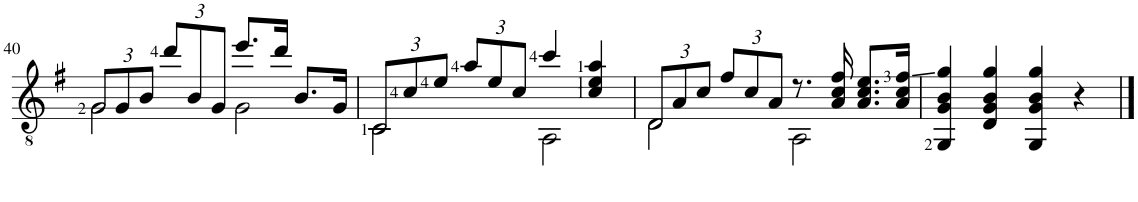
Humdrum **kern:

**kern
*part1
*staff1
*I"Guitar
*I'Guit.
!!LO:PB:g=z
*clefGv2
*k[f#]
*M4/4
*met(c)
*Xbrackettup
=40
!LO:N:head=open
*^
12G/L	2G\
12G/	.
12B/J	.
12dd/L	.
12B/	.
12G/J	.
8.ee/L	2G\
16dd/Jk	.
8.B/L	.
16G/Jk	.
=41	=41
!LO:N:head=open	!
12C/L	2C\
12c/	.
12e/J	.
12a/L	.
12e/	.
12c/J	.
4cc/	2AA\
4c/ 4e/ 4a/	.
=42	=42
!LO:N:head=open	!
12D/L	2D\
12A/	.
12c/J	.
12f#/L	.
12c/	.
12A/J	.
8.r	2AA\
16A/ 16c/ 16f#/	.
8.A/ 8.c/ 8.e/L	.
16A/ 16c/ 16f#/Jk	.
*v	*v
=43
4GG/ 4G/ 4B/ 4g/
4D/ 4G/ 4B/ 4g/
4GG/ 4G/ 4B/ 4g/
4r
==
*-
